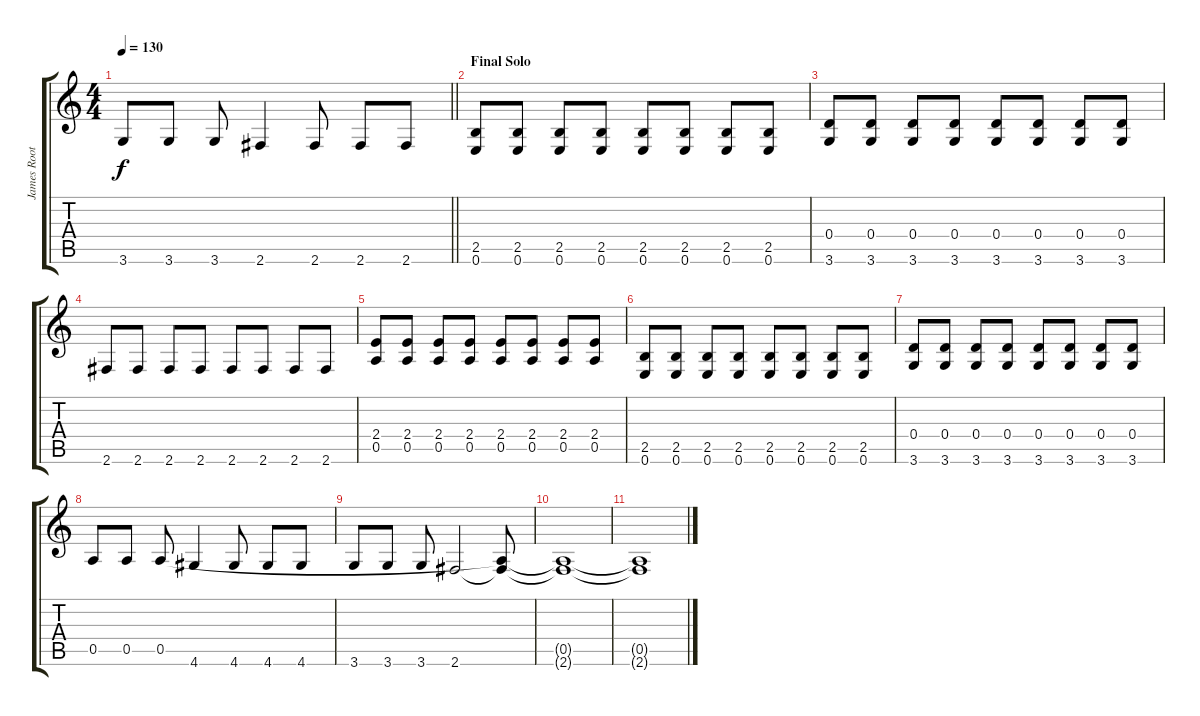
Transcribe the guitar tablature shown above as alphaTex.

\track ("James Root" "James Root") {instrument overdrivenguitar}
\staff {score tabs}
\tuning (E4 B3 G3 D3 A2 E2) {hide}
\ts (4 4)
\tempo 130
\clef g2
\barLineRight lightlight
\ks c
3.6.8{dy f} 3.6.8 3.6.8 2.6.4 2.6.8 2.6.8 2.6.8 |
\section ("" "Final Solo")
(2.5 0.6).8 (2.5 0.6).8 (2.5 0.6).8 (2.5 0.6).8 (2.5 0.6).8 (2.5 0.6).8 (2.5 0.6).8 (2.5 0.6).8 |
(0.4 3.6).8 (0.4 3.6).8 (0.4 3.6).8 (0.4 3.6).8 (0.4 3.6).8 (0.4 3.6).8 (0.4 3.6).8 (0.4 3.6).8 |
2.6.8 2.6.8 2.6.8 2.6.8 2.6.8 2.6.8 2.6.8 2.6.8 |
(2.4 0.5).8 (2.4 0.5).8 (2.4 0.5).8 (2.4 0.5).8 (2.4 0.5).8 (2.4 0.5).8 (2.4 0.5).8 (2.4 0.5).8 |
(2.5 0.6).8 (2.5 0.6).8 (2.5 0.6).8 (2.5 0.6).8 (2.5 0.6).8 (2.5 0.6).8 (2.5 0.6).8 (2.5 0.6).8 |
(0.4 3.6).8 (0.4 3.6).8 (0.4 3.6).8 (0.4 3.6).8 (0.4 3.6).8 (0.4 3.6).8 (0.4 3.6).8 (0.4 3.6).8 |
0.5.8{instrument overdrivenguitar} 0.5.8 0.5.8 4.6.4 4.6.8 4.6.8 4.6.8 |
3.6.8 3.6.8 3.6.8 2.6.2 (0.5{t} 2.6{t}).8 |
(0.5{t} 2.6{t}).1 |
(0.5{t} 2.6{t}).1
